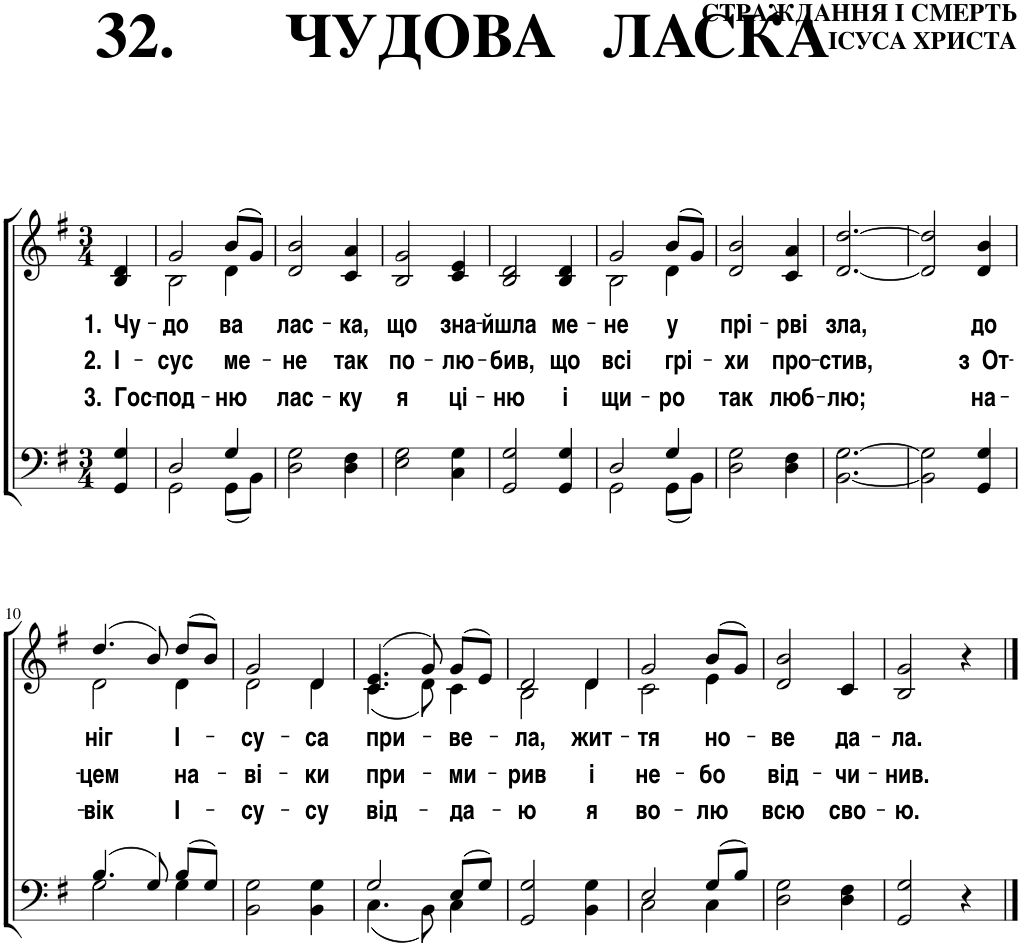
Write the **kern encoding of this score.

**kern	**kern	**text	**text	**text	**text
*part2	*part1	*part1	*part1	*part1	*part1
*staff2	*staff1	*staff1	*staff1	*staff1	*staff1
*I"Бас	*I"Сопрано	*	*	*	*
*clefF4	*clefG2	*	*	*	*
*k[f#]	*k[f#]	*	*	*	*
*M3/4	*M3/4	*	*	*	*
=1	=1	=1	=1	=1	=1
!	!	!	!LO:LY:b	!LO:LY:b	!LO:LY:b
4GG/ 4G/	4B/ 4d/	.	1. Чу-	2. І-	3. Гос-
=2	=2	=2	=2	=2	=2
*^	*	*	*	*	*
!	!	!	!	!LO:LY:b	!LO:LY:b	!LO:LY:b
*	*	*^	*	*	*	*
2D/	2GG\	2g/	2B\	.	-до	-сус	-под-
!	!	!	!	!	!LO:LY:b	!LO:LY:b	!LO:LY:b
4G/	(8GG\L	(8b/L	4d\	.	ва	ме-	-ню
.	8BB\J)	8g/J)	.	.	.	.	.
*	*	*v	*v	*	*	*	*
=3	=3	=3	=3	=3	=3	=3
!	!	!	!	!LO:LY:b	!LO:LY:b	!LO:LY:b
*v	*v	*	*	*	*	*
2D\ 2G\	2d/ 2b/	.	лас-	-не	лас-
!	!	!	!LO:LY:b	!LO:LY:b	!LO:LY:b
4D\ 4F#\	4c/ 4a/	.	-ка,	так	-ку
=4	=4	=4	=4	=4	=4
!	!	!	!LO:LY:b	!LO:LY:b	!LO:LY:b
2E\ 2G\	2B/ 2g/	.	що	по-	я
!	!	!	!LO:LY:b	!LO:LY:b	!LO:LY:b
4C\ 4G\	4c/ 4e/	.	зна-	-лю-	ці-
=5	=5	=5	=5	=5	=5
!	!	!	!LO:LY:b	!LO:LY:b	!LO:LY:b
2GG/ 2G/	2B/ 2d/	.	-йшла	-бив,	-ню
!	!	!	!LO:LY:b	!LO:LY:b	!LO:LY:b
4GG/ 4G/	4B/ 4d/	.	ме-	що	і
=6	=6	=6	=6	=6	=6
*^	*	*	*	*	*
!	!	!	!	!LO:LY:b	!LO:LY:b	!LO:LY:b
*	*	*^	*	*	*	*
2D/	2GG\	2g/	2B\	.	-не	всі	щи-
!	!	!	!	!	!LO:LY:b	!LO:LY:b	!LO:LY:b
4G/	(8GG\L	(8b/L	4d\	.	у	грі-	-ро
.	8BB\J)	8g/J)	.	.	.	.	.
*	*	*v	*v	*	*	*	*
=7	=7	=7	=7	=7	=7	=7
!	!	!	!	!LO:LY:b	!LO:LY:b	!LO:LY:b
*v	*v	*	*	*	*	*
2D\ 2G\	2d/ 2b/	.	прі-	-хи	так
!	!	!	!LO:LY:b	!LO:LY:b	!LO:LY:b
4D\ 4F#\	4c/ 4a/	.	-рві	про-	люб-
=8	=8	=8	=8	=8	=8
!	!	!	!LO:LY:b	!LO:LY:b	!LO:LY:b
[2.BB\ [2.G\	[2.d/ [2.dd/	.	зла,	-стив,	-лю;
=9	=9	=9	=9	=9	=9
2BB\] 2G\]	2d/] 2dd/]	.	.	.	.
!	!	!	!LO:LY:b	!LO:LY:b	!LO:LY:b
4GG/ 4G/	4d/ 4b/	.	до	з От-	на-
!!LO:LB:g=z
=10	=10	=10	=10	=10	=10
*^	*	*	*	*	*
!	!	!	!	!LO:LY:b	!LO:LY:b	!LO:LY:b
*	*	*^	*	*	*	*
(4.B/	2G\	(4.dd/	2d\	.	ніг	-цем	-вік
8G/)	.	8b/)	.	.	.	.	.
!	!	!	!	!	!LO:LY:b	!LO:LY:b	!LO:LY:b
(8B/L	4G\	(8dd/L	4d\	.	І-	на-	І-
8G/J)	.	8b/J)	.	.	.	.	.
*v	*v	*	*	*	*	*	*
=11	=11	=11	=11	=11	=11	=11
!	!	!	!	!LO:LY:b	!LO:LY:b	!LO:LY:b
2BB\ 2G\	2g/	2d\	.	-су-	-ві-	-су-
!	!	!	!	!LO:LY:b	!LO:LY:b	!LO:LY:b
4BB\ 4G\	4d/	4d\	.	-са	-ки	-су
=12	=12	=12	=12	=12	=12	=12
*^	*	*	*	*	*	*
!	!	!	!	!	!LO:LY:b	!LO:LY:b	!LO:LY:b
2G/	(4.C\	(4.c/ 4.e/	(4.c\	.	при-	при-	від-
.	8BB\)	8g/)	8d\)	.	.	.	.
!	!	!	!	!	!LO:LY:b	!LO:LY:b	!LO:LY:b
(8E/L	4C\	(8g/L	4c\	.	-ве-	-ми-	-да-
8G/J)	.	8e/J)	.	.	.	.	.
*v	*v	*	*	*	*	*	*
=13	=13	=13	=13	=13	=13	=13
!	!	!	!	!LO:LY:b	!LO:LY:b	!LO:LY:b
2GG/ 2G/	2d/	2B\	.	-ла,	-рив	-ю
!	!	!	!	!LO:LY:b	!LO:LY:b	!LO:LY:b
4BB\ 4G\	4d/	4d\	.	жит-	і	я
=14	=14	=14	=14	=14	=14	=14
*^	*	*	*	*	*	*
!	!	!	!	!	!LO:LY:b	!LO:LY:b	!LO:LY:b
2E/	2C\	2g/	2c\	.	-тя	не-	во-
!	!	!	!	!	!LO:LY:b	!LO:LY:b	!LO:LY:b
(8G/L	4C\	(8b/L	4e\	.	но-	-бо	-лю
8B/J)	.	8g/J)	.	.	.	.	.
*v	*v	*	*	*	*	*	*
*	*v	*v	*	*	*	*
=15	=15	=15	=15	=15	=15
!	!	!	!LO:LY:b	!LO:LY:b	!LO:LY:b
2D\ 2G\	2d/ 2b/	.	-ве	від-	всю
!	!	!	!LO:LY:b	!LO:LY:b	!LO:LY:b
4D\ 4F#\	4c/ 4a/	.	да-	-чи-	сво-
=16	=16	=16	=16	=16	=16
!	!	!	!LO:LY:b	!LO:LY:b	!LO:LY:b
2GG/ 2G/	2B/ 2g/	.	-ла.	-нив.	-ю.
4r	4r	.	.	.	.
==	==	==	==	==	==
*-	*-	*-	*-	*-	*-
